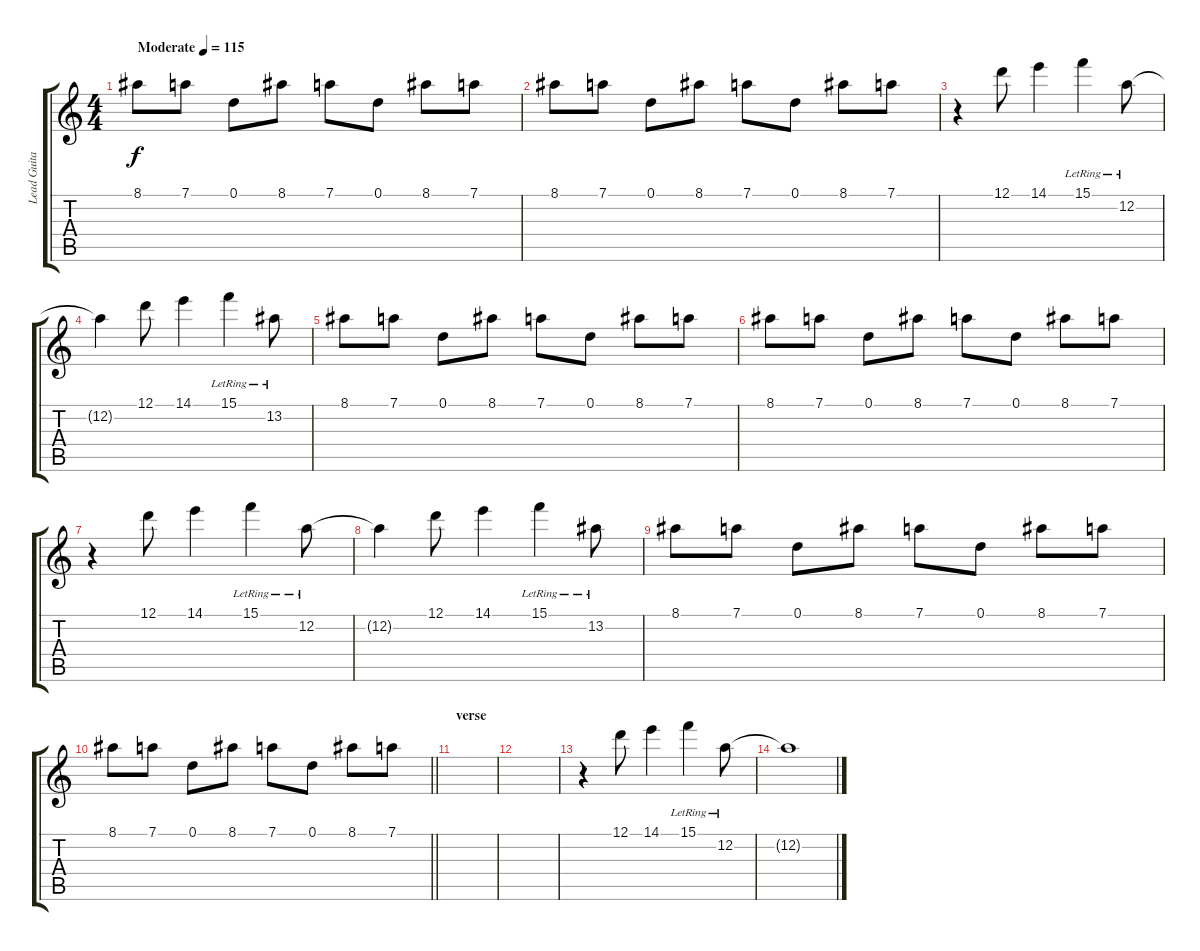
\track ("Lead Guitar" "Lead Guita") {instrument overdrivenguitar}
\staff {score tabs}
\tuning (D4 A3 F3 C3 G2 C2) {hide}
\ts (4 4)
\tempo (115 "Moderate")
\clef g2
\ks c
8.1.8{dy f instrument overdrivenguitar} 7.1.8 0.1.8 8.1.8 7.1.8 0.1.8 8.1.8 7.1.8 |
8.1.8 7.1.8 0.1.8 8.1.8 7.1.8 0.1.8 8.1.8 7.1.8 |
r.4 12.1.8 14.1.4 15.1{lr}.4 12.2{lr}.8 |
12.2{t}.4 12.1.8 14.1.4 15.1{lr}.4 13.2{lr}.8 |
8.1.8 7.1.8 0.1.8 8.1.8 7.1.8 0.1.8 8.1.8 7.1.8 |
8.1.8 7.1.8 0.1.8 8.1.8 7.1.8 0.1.8 8.1.8 7.1.8 |
r.4 12.1.8 14.1.4 15.1{lr}.4 12.2{lr}.8 |
12.2{t}.4 12.1.8 14.1.4 15.1{lr}.4 13.2{lr}.8 |
8.1.8 7.1.8 0.1.8 8.1.8 7.1.8 0.1.8 8.1.8 7.1.8 |
\barLineRight lightlight
8.1.8 7.1.8 0.1.8 8.1.8 7.1.8 0.1.8 8.1.8 7.1.8 |
\section ("" "verse")
|
|
r.4 12.1.8 14.1.4 15.1{lr}.4 12.2{lr}.8 |
12.2{t}.1
